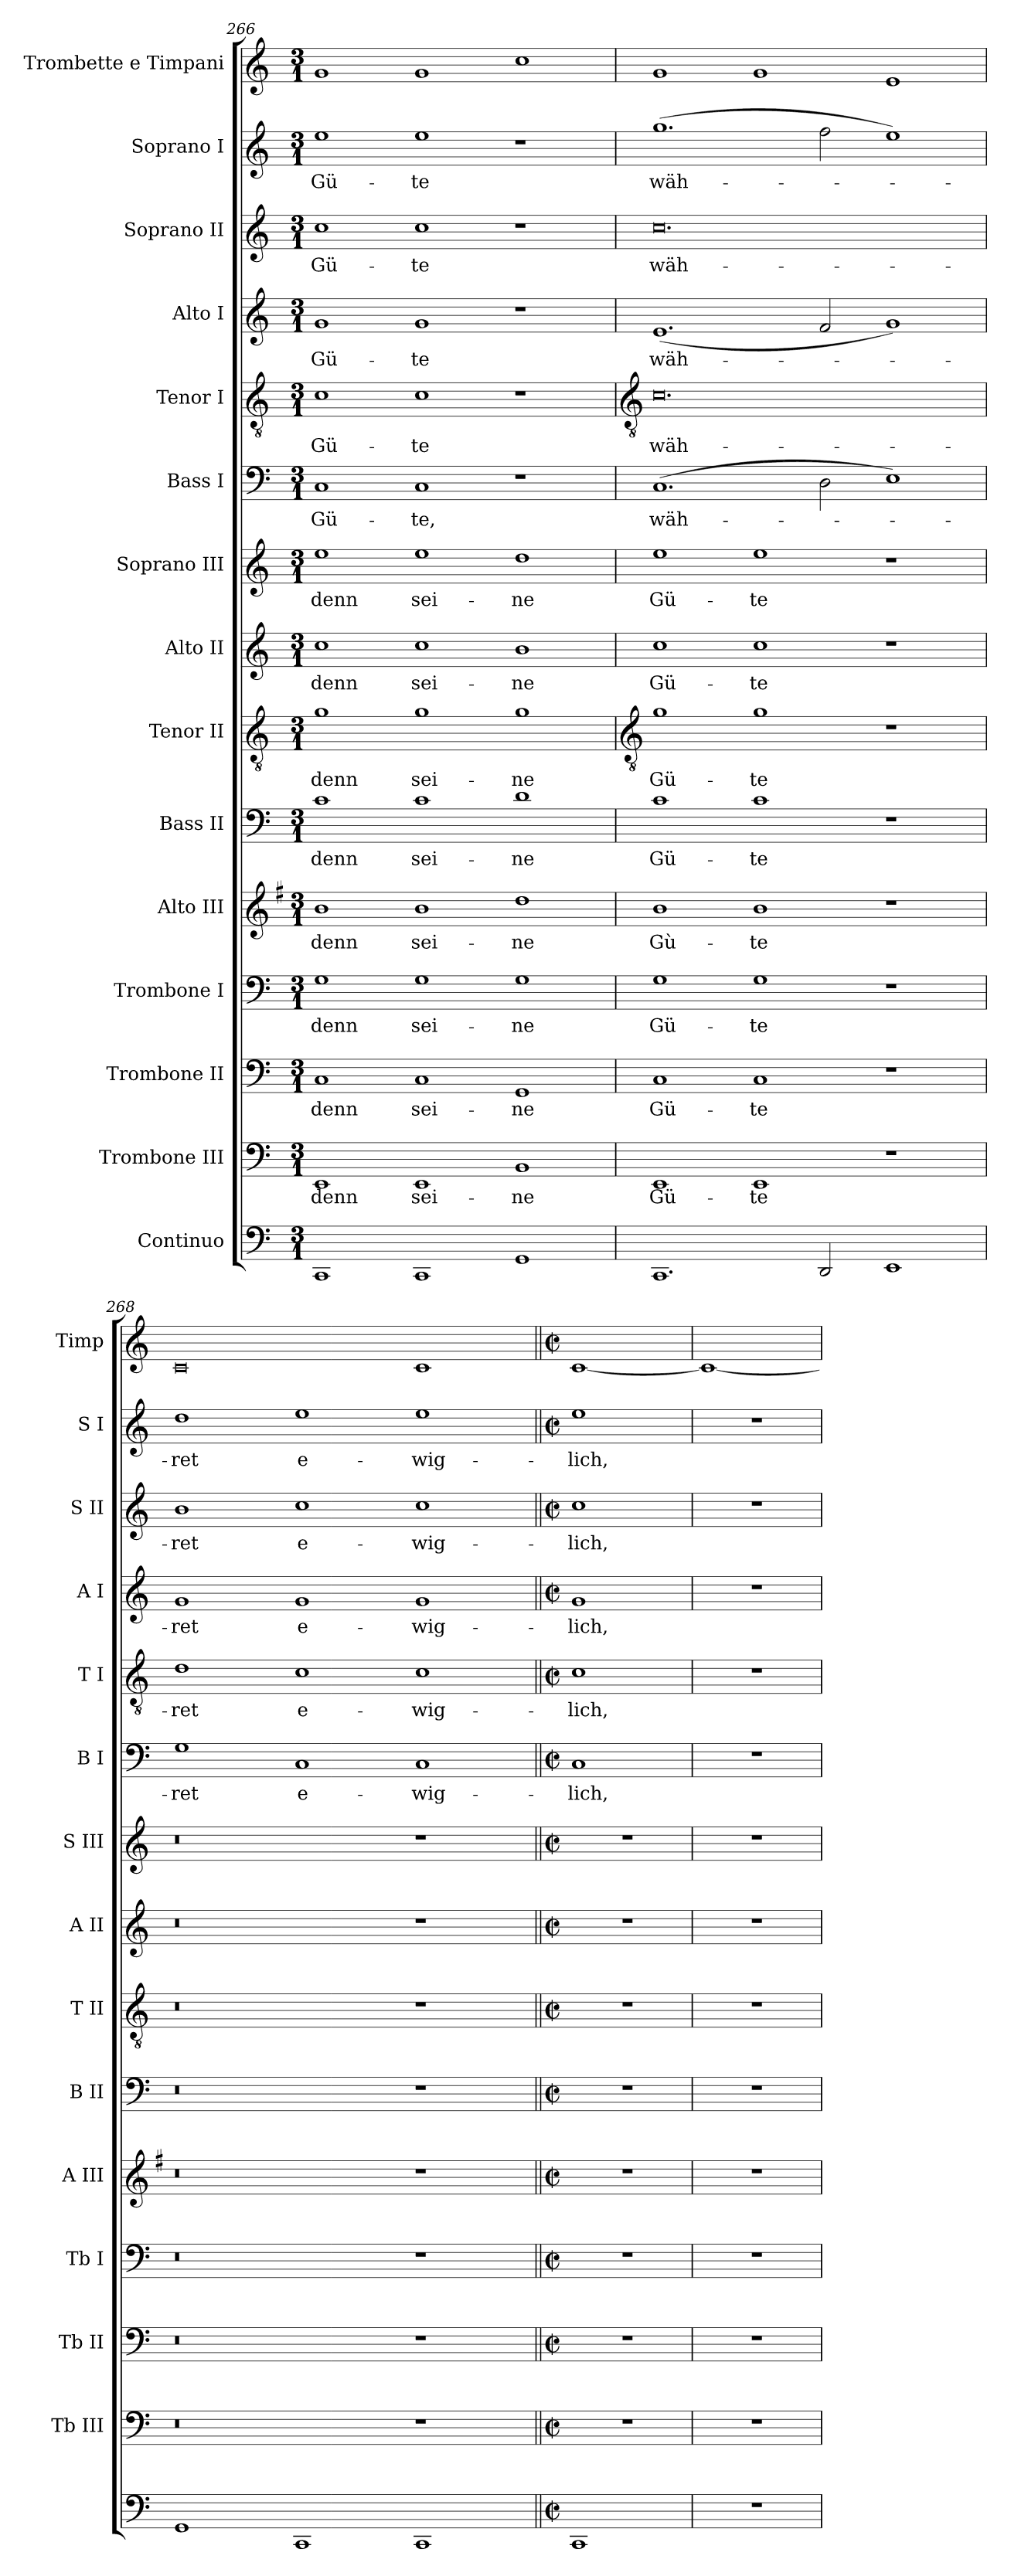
**kern	**kern	**text	**kern	**text	**kern	**text	**kern	**text	**kern	**text	**kern	**text	**kern	**text	**kern	**text	**kern	**text	**kern	**text	**kern	**text	**kern	**text	**kern	**text	**kern
*part15	*part14	*part14	*part13	*part13	*part12	*part12	*part11	*part11	*part10	*part10	*part9	*part9	*part8	*part8	*part7	*part7	*part6	*part6	*part5	*part5	*part4	*part4	*part3	*part3	*part2	*part2	*part1
*staff15	*staff14	*staff14	*staff13	*staff13	*staff12	*staff12	*staff11	*staff11	*staff10	*staff10	*staff9	*staff9	*staff8	*staff8	*staff7	*staff7	*staff6	*staff6	*staff5	*staff5	*staff4	*staff4	*staff3	*staff3	*staff2	*staff2	*staff1
*I"Continuo	*I"Trombone III	*	*I"Trombone II	*	*I"Trombone I	*	*I"Alto III	*	*I"Bass II	*	*I"Tenor II	*	*I"Alto II	*	*I"Soprano III	*	*I"Bass I	*	*I"Tenor I	*	*I"Alto I	*	*I"Soprano II	*	*I"Soprano I	*	*I"Trombette  e Timpani
*	*I'Tb III	*	*I'Tb II	*	*I'Tb I	*	*I'A III	*	*I'B II	*	*I'T II	*	*I'A II	*	*I'S III	*	*I'B I	*	*I'T I	*	*I'A I	*	*I'S II	*	*I'S I	*	*I'Timp
*clefF4	*clefF4	*	*clefF4	*	*clefF4	*	*clefG2	*	*clefF4	*	*clefGv2	*	*clefG2	*	*clefG2	*	*clefF4	*	*clefGv2	*	*clefG2	*	*clefG2	*	*clefG2	*	*clefG2
*	*	*	*	*	*	*	*ITrd4c7	*	*	*	*	*	*	*	*	*	*	*	*	*	*	*	*	*	*	*	*
*k[]	*k[]	*	*k[]	*	*k[]	*	*k[]	*	*k[]	*	*k[]	*	*k[]	*	*k[]	*	*k[]	*	*k[]	*	*k[]	*	*k[]	*	*k[]	*	*k[]
*C:	*C:	*	*C:	*	*C:	*	*C:	*	*C:	*	*C:	*	*C:	*	*C:	*	*C:	*	*C:	*	*C:	*	*C:	*	*C:	*	*C:
*M3/1	*M3/1	*	*M3/1	*	*M3/1	*	*M3/1	*	*M3/1	*	*M3/1	*	*M3/1	*	*M3/1	*	*M3/1	*	*M3/1	*	*M3/1	*	*M3/1	*	*M3/1	*	*M3/1
=266	=266	=266	=266	=266	=266	=266	=266	=266	=266	=266	=266	=266	=266	=266	=266	=266	=266	=266	=266	=266	=266	=266	=266	=266	=266	=266	=266
!	!	!LO:LY:b	!	!LO:LY:b	!	!LO:LY:b	!	!LO:LY:b	!	!LO:LY:b	!	!LO:LY:b	!	!LO:LY:b	!	!LO:LY:b	!	!LO:LY:b	!	!LO:LY:b	!	!LO:LY:b	!	!LO:LY:b	!	!LO:LY:b	!
1CC	1EE	denn	1C	denn	1G	denn	1e	denn	1c	denn	1g	denn	1cc	denn	1ee	denn	1C	Gü-	1c	Gü-	1g	Gü-	1cc	Gü-	1ee	Gü-	1g
!	!	!LO:LY:b	!	!LO:LY:b	!	!LO:LY:b	!	!LO:LY:b	!	!LO:LY:b	!	!LO:LY:b	!	!LO:LY:b	!	!LO:LY:b	!	!LO:LY:b	!	!LO:LY:b	!	!LO:LY:b	!	!LO:LY:b	!	!LO:LY:b	!
1CC	1EE	sei-	1C	sei-	1G	sei-	1e	sei-	1c	sei-	1g	sei-	1cc	sei-	1ee	sei-	1C	-te,	1c	-te	1g	-te	1cc	-te	1ee	-te	1g
!	!	!LO:LY:b	!	!LO:LY:b	!	!LO:LY:b	!	!LO:LY:b	!	!LO:LY:b	!	!LO:LY:b	!	!LO:LY:b	!	!LO:LY:b	!	!	!	!	!	!	!	!	!	!	!
1GG	1BB	-ne	1GG	-ne	1G	-ne	1g	-ne	1d	-ne	1g	-ne	1b	-ne	1dd	-ne	1r	.	1r	.	1r	.	1r	.	1r	.	1cc
!!LO:LB:g=z
=267	=267	=267	=267	=267	=267	=267	=267	=267	=267	=267	=267	=267	=267	=267	=267	=267	=267	=267	=267	=267	=267	=267	=267	=267	=267	=267	=267
*	*	*	*	*	*	*	*	*	*	*	*clefGv2	*	*	*	*	*	*	*	*clefGv2	*	*	*	*	*	*	*	*
!	!	!LO:LY:b	!	!LO:LY:b	!	!LO:LY:b	!	!LO:LY:b	!	!LO:LY:b	!	!LO:LY:b	!	!LO:LY:b	!	!LO:LY:b	!	!LO:LY:b	!	!LO:LY:b	!	!LO:LY:b	!	!LO:LY:b	!	!LO:LY:b	!
1.CC	1EE	Gü-	1C	Gü-	1G	Gü-	1e	Gù-	1c	Gü-	1g	Gü-	1cc	Gü-	1ee	Gü-	(>1.C	wäh-	0.c	wäh-	(<1.e	wäh-	0.cc	wäh-	(>1.gg	wäh-	1g
!	!	!LO:LY:b	!	!LO:LY:b	!	!LO:LY:b	!	!LO:LY:b	!	!LO:LY:b	!	!LO:LY:b	!	!LO:LY:b	!	!LO:LY:b	!	!	!	!	!	!	!	!	!	!	!
.	1EE	-te	1C	-te	1G	-te	1e	-te	1c	-te	1g	-te	1cc	-te	1ee	-te	.	.	.	.	.	.	.	.	.	.	1g
2DD	.	.	.	.	.	.	.	.	.	.	.	.	.	.	.	.	2D	.	.	.	2f	.	.	.	2ff	.	.
1EE	1r	.	1r	.	1r	.	1r	.	1r	.	1r	.	1r	.	1r	.	1E)	.	.	.	1g)	.	.	.	1ee)	.	1e
=268	=268	=268	=268	=268	=268	=268	=268	=268	=268	=268	=268	=268	=268	=268	=268	=268	=268	=268	=268	=268	=268	=268	=268	=268	=268	=268	=268
!	!	!	!	!	!	!	!	!	!	!	!	!	!	!	!	!	!	!LO:LY:b	!	!LO:LY:b	!	!LO:LY:b	!	!LO:LY:b	!	!LO:LY:b	!
1GG	0r	.	0r	.	0r	.	0r	.	0r	.	0r	.	0r	.	0r	.	1G	ret	1d	-ret	1g	ret	1b	-ret	1dd	ret	0c
!	!	!	!	!	!	!	!	!	!	!	!	!	!	!	!	!	!	!LO:LY:b	!	!LO:LY:b	!	!LO:LY:b	!	!LO:LY:b	!	!LO:LY:b	!
1CC	.	.	.	.	.	.	.	.	.	.	.	.	.	.	.	.	1C	e-	1c	e-	1g	e-	1cc	e-	1ee	e-	.
!	!	!	!	!	!	!	!	!	!	!	!	!	!	!	!	!	!	!LO:LY:b	!	!LO:LY:b	!	!LO:LY:b	!	!LO:LY:b	!	!LO:LY:b	!
1CC	1r	.	1r	.	1r	.	1r	.	1r	.	1r	.	1r	.	1r	.	1C	-wig-	1c	-wig-	1g	-wig-	1cc	-wig-	1ee	-wig-	1c
=269||	=269||	=269||	=269||	=269||	=269||	=269||	=269||	=269||	=269||	=269||	=269||	=269||	=269||	=269||	=269||	=269||	=269||	=269||	=269||	=269||	=269||	=269||	=269||	=269||	=269||	=269||	=269||
*M2/2	*M2/2	*	*M2/2	*	*M2/2	*	*M2/2	*	*M2/2	*	*M2/2	*	*M2/2	*	*M2/2	*	*M2/2	*	*M2/2	*	*M2/2	*	*M2/2	*	*M2/2	*	*M2/2
*met(c|)	*met(c|)	*	*met(c|)	*	*met(c|)	*	*met(c|)	*	*met(c|)	*	*met(c|)	*	*met(c|)	*	*met(c|)	*	*met(c|)	*	*met(c|)	*	*met(c|)	*	*met(c|)	*	*met(c|)	*	*met(c|)
!	!	!	!	!	!	!	!	!	!	!	!	!	!	!	!	!	!	!LO:LY:b	!	!LO:LY:b	!	!LO:LY:b	!	!LO:LY:b	!	!LO:LY:b	!
1CC	1r	.	1r	.	1r	.	1r	.	1r	.	1r	.	1r	.	1r	.	1C	-lich,	1c	-lich,	1g	-lich,	1cc	-lich,	1ee	-lich,	[1c
=270	=270	=270	=270	=270	=270	=270	=270	=270	=270	=270	=270	=270	=270	=270	=270	=270	=270	=270	=270	=270	=270	=270	=270	=270	=270	=270	=270
1r	1r	.	1r	.	1r	.	1r	.	1r	.	1r	.	1r	.	1r	.	1r	.	1r	.	1r	.	1r	.	1r	.	1c_
=	=	=	=	=	=	=	=	=	=	=	=	=	=	=	=	=	=	=	=	=	=	=	=	=	=	=	=
*-	*-	*-	*-	*-	*-	*-	*-	*-	*-	*-	*-	*-	*-	*-	*-	*-	*-	*-	*-	*-	*-	*-	*-	*-	*-	*-	*-
